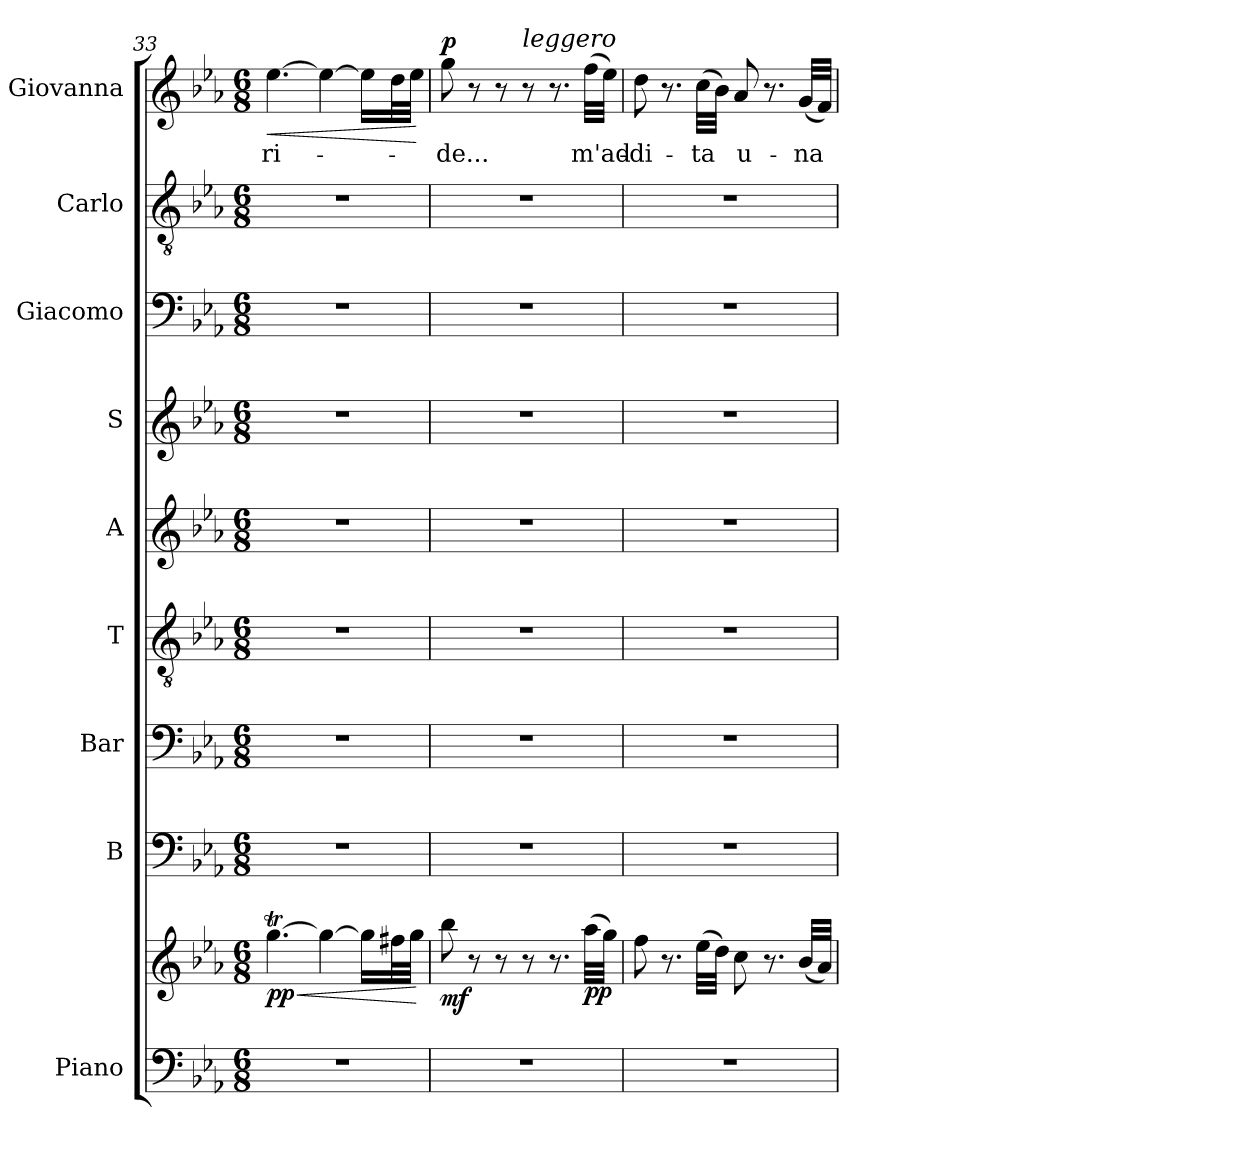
**kern	**kern	**dynam	**kern	**kern	**kern	**kern	**kern	**kern	**kern	**kern	**text	**dynam
*part9	*part9	*part9	*part8	*part7	*part6	*part5	*part4	*part3	*part2	*part1	*part1	*part1
*staff10	*staff9	*staff9/10	*staff8	*staff7	*staff6	*staff5	*staff4	*staff3	*staff2	*staff1	*staff1	*staff1
*I"Piano	*	*	*I"B	*I"Bar	*I"T	*I"A	*I"S	*I"Giacomo	*I"Carlo	*I"Giovanna	*	*
*I'Pno	*	*	*I'B	*I'Bar	*I'T	*I'A	*I'S	*	*	*I'V	*	*
*clefF4	*clefG2	*	*clefF4	*clefF4	*clefGv2	*clefG2	*clefG2	*clefF4	*clefGv2	*clefG2	*	*
*k[b-e-a-]	*k[b-e-a-]	*	*k[b-e-a-]	*k[b-e-a-]	*k[b-e-a-]	*k[b-e-a-]	*k[b-e-a-]	*k[b-e-a-]	*k[b-e-a-]	*k[b-e-a-]	*	*
*M6/8	*M6/8	*	*M6/8	*M6/8	*M6/8	*M6/8	*M6/8	*M6/8	*M6/8	*M6/8	*	*
=33	=33	=33	=33	=33	=33	=33	=33	=33	=33	=33	=33	=33
!	!	!LO:HP:b	!	!	!	!	!	!	!	!	!	!LO:HP:b
!	!	!LO:DY:n=1:b	!	!	!	!	!	!	!	!	!	!
2.r	[4.ggt\	< pp	2.r	2.r	2.r	2.r	2.r	2.r	2.r	[4.ee-\	-ri-	<
.	4gg\_	.	.	.	.	.	.	.	.	4ee-\_	.	.
.	16ggTTT\LL]	.	.	.	.	.	.	.	.	16ee-\LL]	.	.
.	32ff#X\L	.	.	.	.	.	.	.	.	32dd\L	.	.
.	32gg\JJJ	.	.	.	.	.	.	.	.	32ee-\JJJ	.	.
.	.	[	.	.	.	.	.	.	.	.	.	[
=34	=34	=34	=34	=34	=34	=34	=34	=34	=34	=34	=34	=34
!	!	!LO:DY:b	!	!	!	!	!	!	!	!	!	!LO:DY:a
2.r	8bb-\	mf	2.r	2.r	2.r	2.r	2.r	2.r	2.r	8gg\	-de...	p
.	8r	.	.	.	.	.	.	.	.	8r	.	.
.	8r	.	.	.	.	.	.	.	.	8r	.	.
!	!	!	!	!	!	!	!	!	!	!LO:TX:a:i:t=leggero	!	!
.	8r	.	.	.	.	.	.	.	.	8r	.	.
.	8.r	.	.	.	.	.	.	.	.	8.r	.	.
!	!	!LO:DY:b	!	!	!	!	!	!	!	!	!	!
.	(32aa-\LLL	pp	.	.	.	.	.	.	.	(32ff\LLL	m'ad-	.
.	32gg\JJJ)	.	.	.	.	.	.	.	.	32ee-\JJJ)	.	.
=35	=35	=35	=35	=35	=35	=35	=35	=35	=35	=35	=35	=35
2.r	8ff\	.	2.r	2.r	2.r	2.r	2.r	2.r	2.r	8dd\	-di-	.
.	8.r	.	.	.	.	.	.	.	.	8.r	.	.
.	(32ee-\LLL	.	.	.	.	.	.	.	.	(32cc\LLL	-ta	.
.	32dd\JJJ)	.	.	.	.	.	.	.	.	32b-\JJJ)	.	.
.	8cc\	.	.	.	.	.	.	.	.	8a-/	u-	.
.	8.r	.	.	.	.	.	.	.	.	8.r	.	.
.	(32b-/LLL	.	.	.	.	.	.	.	.	(32g/LLL	-na	.
.	32a-/JJJ)	.	.	.	.	.	.	.	.	32f/JJJ)	.	.
=	=	=	=	=	=	=	=	=	=	=	=	=
*-	*-	*-	*-	*-	*-	*-	*-	*-	*-	*-	*-	*-
